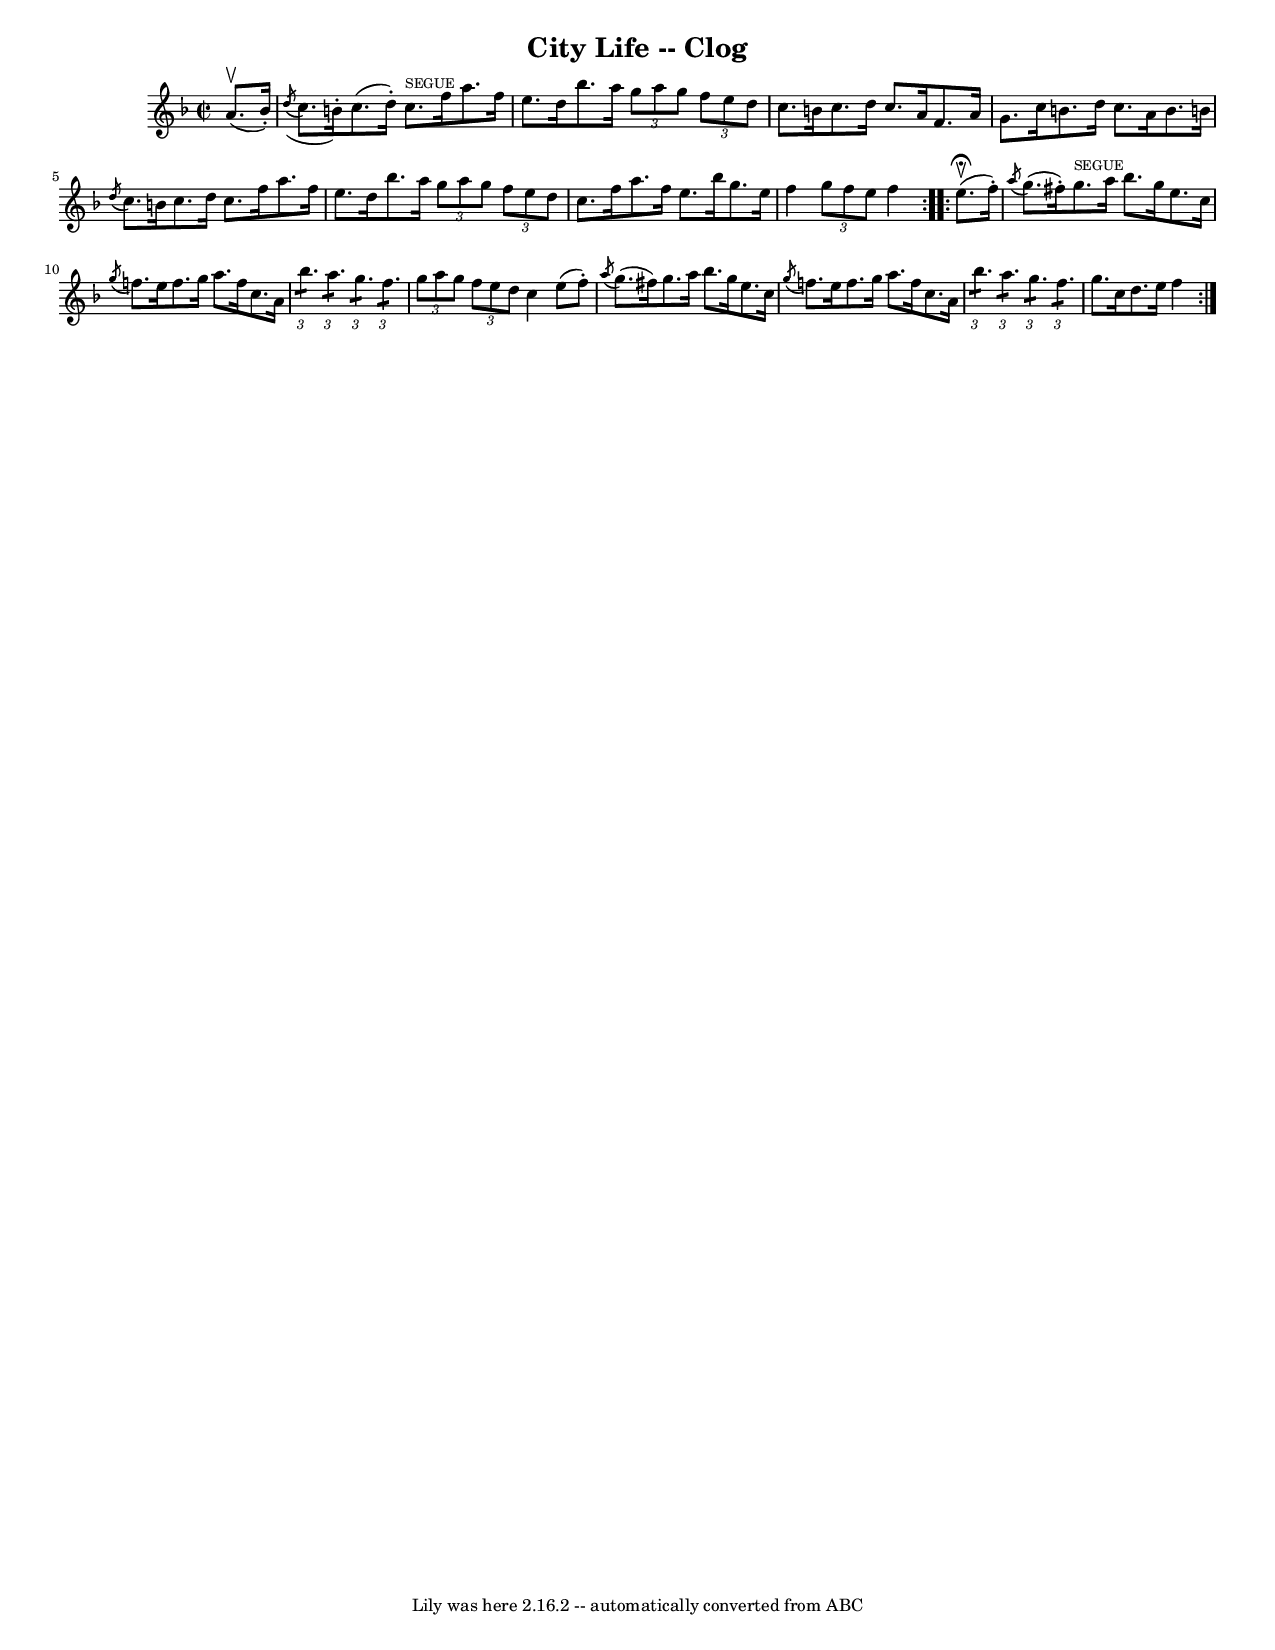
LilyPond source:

\version "2.16.2"
\include "Mammoth.ily"
\header {
  %% book = "Ryan's Mammoth Collection"
  crossRefNumber = "1"
  footnotes = ""
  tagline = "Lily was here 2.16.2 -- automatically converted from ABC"
  title = "City Life -- Clog"

}
voicedefault =  {

  \override Staff.TimeSignature #'style = #'C
  \time 2/2
  \key f \major

  \partial 4
  \repeat volta 2 {

    a'8.^\upbow(bf'16-.)   |
    \acciaccatura {
      d''8 ( } c''8. b'16-.) c''8. (d''16-.) c''8.^\segue f''16 a''8. f''16    |
    e''8. d''16 bf''8. a''16
    \times 2/3 { g''8 [a''8 g''8] } \times 2/3 { f''8 [e''8 d''8] }    |
    c''8. b'16 c''8. d''16 c''8. a'16 f'8. a'16   |
    g'8. c''16 b'8. d''16 c''8. a'16 b'8. b'!16   |
    \acciaccatura { d''8 } c''8. b'16 c''8. d''16 c''8. f''16 a''8. f''16    |
    e''8. d''16 bf''8. a''16
    \times 2/3 { g''8 [a''8 g''8] }   \times 2/3 { f''8 [e''8 d''8] }    |
    c''8. f''16 a''8. f''16 e''8. bf''16 g''8. e''16   |
    f''4 \times 2/3 { g''8 f''8 e''8   } f''4
  }

  \repeat volta 2 {
    e''8.^\fermata^\upbow(f''16-.)   |
    \acciaccatura {
      a''8 } g''8. (fs''16-.) g''8.^\segue a''16 bf''8. g''16 e''8. c''16    |
    \acciaccatura { g''8 } f''!8. e''16 f''8. g''16 a''8. f''16 c''8. a'16    |
    \times 2/3 { \repeat tremolo 3 bf''8 } \times 2/3 { \repeat tremolo 3 a''8  }   \times 2/3 { \repeat tremolo 3 g''8 } \times 2/3 { \repeat tremolo 3 f''8 }   |
    \times 2/3 { g''8 [a''8 g''8]   } \times 2/3 { f''8 [e''8 d''8] } c''4 e''8 (f''8-.)   |
    \acciaccatura { a''8 } g''8. ( fs''16) g''8. a''16 bf''8. g''16 e''8. c''16    |
    \acciaccatura { g''8 } f''!8. e''16 f''8. g''16 a''8. f''16 c''8. a'16    |
    \times 2/3 { \repeat tremolo 3 bf''8 }
    \times 2/3 { \repeat tremolo 3 a''8  }   \times 2/3 { \repeat tremolo 3 g''8  } \times 2/3 { \repeat tremolo 3 f''8 }   |
    g''8. c''16 d''8.
    e''16 f''4
  }

}

\score{
  <<

    \context Staff="default"
    {
      \voicedefault

    }

  >>
  \layout {

  }
  \midi {
  }

}
